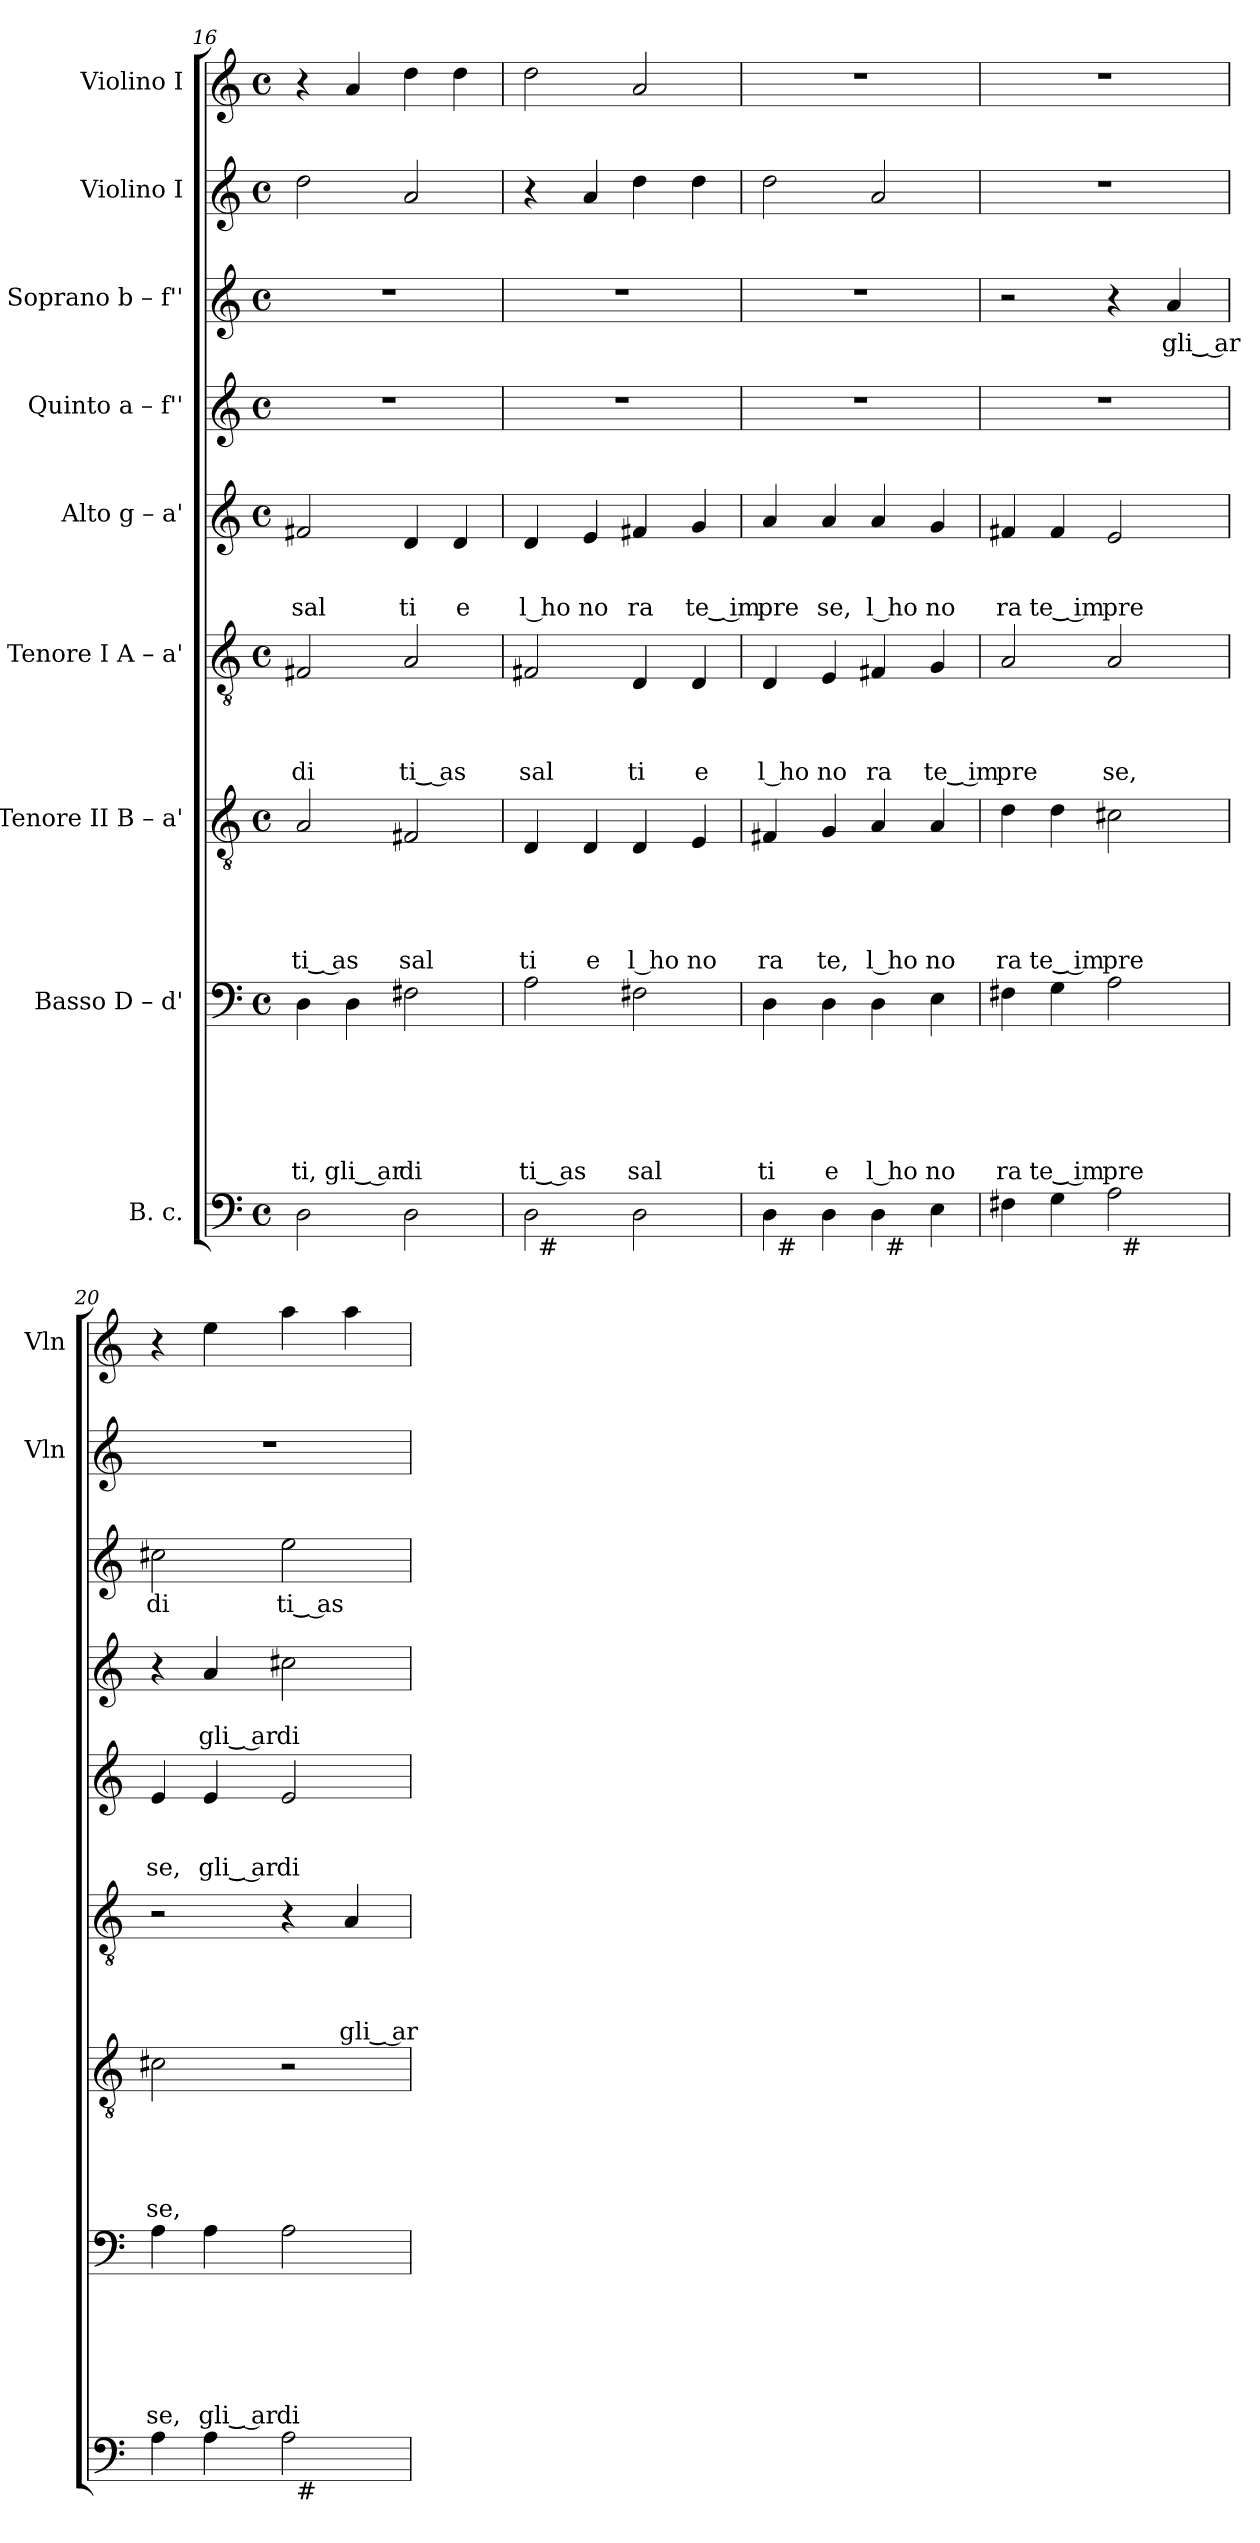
**kern	**kern	**text	**text	**text	**text	**text	**text	**kern	**text	**text	**text	**text	**text	**kern	**text	**text	**text	**text	**kern	**text	**text	**text	**kern	**text	**text	**kern	**text	**kern	**kern
*part9	*part8	*part8	*part8	*part8	*part8	*part8	*part8	*part7	*part7	*part7	*part7	*part7	*part7	*part6	*part6	*part6	*part6	*part6	*part5	*part5	*part5	*part5	*part4	*part4	*part4	*part3	*part3	*part2	*part1
*staff9	*staff8	*staff8	*staff8	*staff8	*staff8	*staff8	*staff8	*staff7	*staff7	*staff7	*staff7	*staff7	*staff7	*staff6	*staff6	*staff6	*staff6	*staff6	*staff5	*staff5	*staff5	*staff5	*staff4	*staff4	*staff4	*staff3	*staff3	*staff2	*staff1
*I"B. c.	*I"Basso D – d'	*	*	*	*	*	*	*I"Tenore II B – a'	*	*	*	*	*	*I"Tenore I A – a'	*	*	*	*	*I"Alto g – a'	*	*	*	*I"Quinto a – f''	*	*	*I"Soprano b – f''	*	*I"Violino I	*I"Violino I
*	*	*	*	*	*	*	*	*	*	*	*	*	*	*	*	*	*	*	*	*	*	*	*	*	*	*	*	*I'Vln	*I'Vln
!!LO:PB:g=z
*clefF4	*clefF4	*	*	*	*	*	*	*clefGv2	*	*	*	*	*	*clefGv2	*	*	*	*	*clefG2	*	*	*	*clefG2	*	*	*clefG2	*	*clefG2	*clefG2
*k[]	*k[]	*	*	*	*	*	*	*k[]	*	*	*	*	*	*k[]	*	*	*	*	*k[]	*	*	*	*k[]	*	*	*k[]	*	*k[]	*k[]
*C:	*C:	*	*	*	*	*	*	*C:	*	*	*	*	*	*C:	*	*	*	*	*C:	*	*	*	*C:	*	*	*C:	*	*C:	*C:
*M4/4	*M4/4	*	*	*	*	*	*	*M4/4	*	*	*	*	*	*M4/4	*	*	*	*	*M4/4	*	*	*	*M4/4	*	*	*M4/4	*	*M4/4	*M4/4
*met(c)	*met(c)	*	*	*	*	*	*	*met(c)	*	*	*	*	*	*met(c)	*	*	*	*	*met(c)	*	*	*	*met(c)	*	*	*met(c)	*	*met(c)	*met(c)
=16	=16	=16	=16	=16	=16	=16	=16	=16	=16	=16	=16	=16	=16	=16	=16	=16	=16	=16	=16	=16	=16	=16	=16	=16	=16	=16	=16	=16	=16
!	!	!	!	!	!	!	!LO:LY:b	!	!	!	!	!	!LO:LY:b:rj	!	!	!	!	!LO:LY:b	!	!	!	!LO:LY:b	!	!	!	!	!	!	!
2D\	4D\	.	.	.	.	.	ti,	2A/	.	.	.	.	ti‿ as	2F#X/	.	.	.	di	2f#X/	.	.	sal	1r	.	.	1r	.	2dd\	4r
!	!	!	!	!	!	!	!LO:LY:b:rj	!	!	!	!	!	!	!	!	!	!	!	!	!	!	!	!	!	!	!	!	!	!
.	4D\	.	.	.	.	.	gli‿ ar	.	.	.	.	.	.	.	.	.	.	.	.	.	.	.	.	.	.	.	.	.	4a/
!	!	!	!	!	!	!	!LO:LY:b	!	!	!	!	!	!LO:LY:b	!	!	!	!	!LO:LY:b:rj	!	!	!	!LO:LY:b	!	!	!	!	!	!	!
2D\	2F#X\	.	.	.	.	.	di	2F#X/	.	.	.	.	sal	2A/	.	.	.	ti‿ as	4d/	.	.	ti	.	.	.	.	.	2a/	4dd\
!	!	!	!	!	!	!	!	!	!	!	!	!	!	!	!	!	!	!	!	!	!	!LO:LY:b	!	!	!	!	!	!	!
.	.	.	.	.	.	.	.	.	.	.	.	.	.	.	.	.	.	.	4d/	.	.	e	.	.	.	.	.	.	4dd\
=17	=17	=17	=17	=17	=17	=17	=17	=17	=17	=17	=17	=17	=17	=17	=17	=17	=17	=17	=17	=17	=17	=17	=17	=17	=17	=17	=17	=17	=17
!	!	!	!	!	!	!	!LO:LY:b:rj	!	!	!	!	!	!LO:LY:b	!	!	!	!	!LO:LY:b	!	!	!	!LO:LY:b:rj	!	!	!	!	!	!	!
*^	*	*	*	*	*	*	*	*	*	*	*	*	*	*	*	*	*	*	*	*	*	*	*	*	*	*	*	*	*
2D\	32ryy	2A\	.	.	.	.	.	ti‿ as	4D/	.	.	.	.	ti	2F#X/	.	.	.	sal	4d/	.	.	l ho	1r	.	.	1r	.	4r	2dd\
!	!LO:TX:b:t=#	!	!	!	!	!	!	!	!	!	!	!	!	!	!	!	!	!	!	!	!	!	!	!	!	!	!	!	!	!
.	2ryy	.	.	.	.	.	.	.	.	.	.	.	.	.	.	.	.	.	.	.	.	.	.	.	.	.	.	.	.	.
!	!	!	!	!	!	!	!	!	!	!	!	!	!	!LO:LY:b	!	!	!	!	!	!	!	!	!LO:LY:b	!	!	!	!	!	!	!
.	.	.	.	.	.	.	.	.	4D/	.	.	.	.	e	.	.	.	.	.	4e/	.	.	no	.	.	.	.	.	4a/	.
!	!	!	!	!	!	!	!	!LO:LY:b	!	!	!	!	!	!LO:LY:b:rj	!	!	!	!	!LO:LY:b	!	!	!	!LO:LY:b	!	!	!	!	!	!	!
2D\	.	2F#X\	.	.	.	.	.	sal	4D/	.	.	.	.	l ho	4D/	.	.	.	ti	4f#X/	.	.	ra	.	.	.	.	.	4dd\	2a/
.	4...ryy	.	.	.	.	.	.	.	.	.	.	.	.	.	.	.	.	.	.	.	.	.	.	.	.	.	.	.	.	.
!	!	!	!	!	!	!	!	!	!	!	!	!	!	!LO:LY:b	!	!	!	!	!LO:LY:b	!	!	!	!LO:LY:b:rj	!	!	!	!	!	!	!
.	.	.	.	.	.	.	.	.	4E/	.	.	.	.	no	4D/	.	.	.	e	4g/	.	.	te‿ im	.	.	.	.	.	4dd\	.
=18	=18	=18	=18	=18	=18	=18	=18	=18	=18	=18	=18	=18	=18	=18	=18	=18	=18	=18	=18	=18	=18	=18	=18	=18	=18	=18	=18	=18	=18	=18
!	!	!	!	!	!	!	!	!LO:LY:b	!	!	!	!	!	!LO:LY:b	!	!	!	!	!LO:LY:b:rj	!	!	!	!LO:LY:b	!	!	!	!	!	!	!
4D\	32ryy	4D\	.	.	.	.	.	ti	4F#X/	.	.	.	.	ra	4D/	.	.	.	l ho	4a/	.	.	pre	1r	.	.	1r	.	2dd\	1r
!	!LO:TX:b:t=#	!	!	!	!	!	!	!	!	!	!	!	!	!	!	!	!	!	!	!	!	!	!	!	!	!	!	!	!	!
.	2ryy	.	.	.	.	.	.	.	.	.	.	.	.	.	.	.	.	.	.	.	.	.	.	.	.	.	.	.	.	.
!	!	!	!	!	!	!	!	!LO:LY:b	!	!	!	!	!	!LO:LY:b	!	!	!	!	!LO:LY:b	!	!	!	!LO:LY:b	!	!	!	!	!	!	!
4D\	.	4D\	.	.	.	.	.	e	4G/	.	.	.	.	te,	4E/	.	.	.	no	4a/	.	.	se,	.	.	.	.	.	.	.
!	!	!	!	!	!	!	!	!LO:LY:b:rj	!	!	!	!	!	!LO:LY:b:rj	!	!	!	!	!LO:LY:b	!	!	!	!LO:LY:b:rj	!	!	!	!	!	!	!
4D\	.	4D\	.	.	.	.	.	l ho	4A/	.	.	.	.	l ho	4F#X/	.	.	.	ra	4a/	.	.	l ho	.	.	.	.	.	2a/	.
!	!LO:TX:b:t=#	!	!	!	!	!	!	!	!	!	!	!	!	!	!	!	!	!	!	!	!	!	!	!	!	!	!	!	!	!
.	4...ryy	.	.	.	.	.	.	.	.	.	.	.	.	.	.	.	.	.	.	.	.	.	.	.	.	.	.	.	.	.
!	!	!	!	!	!	!	!	!LO:LY:b	!	!	!	!	!	!LO:LY:b	!	!	!	!	!LO:LY:b:rj	!	!	!	!LO:LY:b	!	!	!	!	!	!	!
4E\	.	4E\	.	.	.	.	.	no	4A/	.	.	.	.	no	4G/	.	.	.	te‿ im	4g/	.	.	no	.	.	.	.	.	.	.
=19	=19	=19	=19	=19	=19	=19	=19	=19	=19	=19	=19	=19	=19	=19	=19	=19	=19	=19	=19	=19	=19	=19	=19	=19	=19	=19	=19	=19	=19	=19
!	!	!	!	!	!	!	!	!LO:LY:b	!	!	!	!	!	!LO:LY:b	!	!	!	!	!LO:LY:b	!	!	!	!LO:LY:b	!	!	!	!	!	!	!
4F#X\	2ryy	4F#X\	.	.	.	.	.	ra	4d\	.	.	.	.	ra	2A/	.	.	.	pre	4f#X/	.	.	ra	1r	.	.	2r	.	1r	1r
!	!	!	!	!	!	!	!	!LO:LY:b:rj	!	!	!	!	!	!LO:LY:b:rj	!	!	!	!	!	!	!	!	!LO:LY:b:rj	!	!	!	!	!	!	!
4G\	.	4G\	.	.	.	.	.	te‿ im	4d\	.	.	.	.	te‿ im	.	.	.	.	.	4f#/	.	.	te‿ im	.	.	.	.	.	.	.
!	!	!	!	!	!	!	!	!LO:LY:b	!	!	!	!	!	!LO:LY:b	!	!	!	!	!LO:LY:b	!	!	!	!LO:LY:b	!	!	!	!	!	!	!
2A\	32ryy	2A\	.	.	.	.	.	pre	2c#X\	.	.	.	.	pre	2A/	.	.	.	se,	2e/	.	.	pre	.	.	.	4r	.	.	.
!	!LO:TX:b:t=#	!	!	!	!	!	!	!	!	!	!	!	!	!	!	!	!	!	!	!	!	!	!	!	!	!	!	!	!	!
.	4...ryy	.	.	.	.	.	.	.	.	.	.	.	.	.	.	.	.	.	.	.	.	.	.	.	.	.	.	.	.	.
!	!	!	!	!	!	!	!	!	!	!	!	!	!	!	!	!	!	!	!	!	!	!	!	!	!	!	!	!LO:LY:b:rj	!	!
.	.	.	.	.	.	.	.	.	.	.	.	.	.	.	.	.	.	.	.	.	.	.	.	.	.	.	4a/	gli‿ ar	.	.
=20	=20	=20	=20	=20	=20	=20	=20	=20	=20	=20	=20	=20	=20	=20	=20	=20	=20	=20	=20	=20	=20	=20	=20	=20	=20	=20	=20	=20	=20	=20
!	!	!	!	!	!	!	!	!LO:LY:b	!	!	!	!	!	!LO:LY:b	!	!	!	!	!	!	!	!	!LO:LY:b	!	!	!	!	!LO:LY:b	!	!
4A\	2ryy	4A\	.	.	.	.	.	se,	2c#X\	.	.	.	.	se,	2r	.	.	.	.	4e/	.	.	se,	4r	.	.	2cc#X\	di	1r	4r
!	!	!	!	!	!	!	!	!LO:LY:b:rj	!	!	!	!	!	!	!	!	!	!	!	!	!	!	!LO:LY:b:rj	!	!	!LO:LY:b:rj	!	!	!	!
4A\	.	4A\	.	.	.	.	.	gli‿ ar	.	.	.	.	.	.	.	.	.	.	.	4e/	.	.	gli‿ ar	4a/	.	gli‿ ar	.	.	.	4ee\
!	!	!	!	!	!	!	!	!LO:LY:b	!	!	!	!	!	!	!	!	!	!	!	!	!	!	!LO:LY:b	!	!	!LO:LY:b	!	!LO:LY:b:rj	!	!
2A\	32ryy	2A\	.	.	.	.	.	di	2r	.	.	.	.	.	4r	.	.	.	.	2e/	.	.	di	2cc#X\	.	di	2ee\	ti‿ as	.	4aa\
!	!LO:TX:b:t=#	!	!	!	!	!	!	!	!	!	!	!	!	!	!	!	!	!	!	!	!	!	!	!	!	!	!	!	!	!
.	4...ryy	.	.	.	.	.	.	.	.	.	.	.	.	.	.	.	.	.	.	.	.	.	.	.	.	.	.	.	.	.
!	!	!	!	!	!	!	!	!	!	!	!	!	!	!	!	!	!	!	!LO:LY:b:rj	!	!	!	!	!	!	!	!	!	!	!
.	.	.	.	.	.	.	.	.	.	.	.	.	.	.	4A/	.	.	.	gli‿ ar	.	.	.	.	.	.	.	.	.	.	4aa\
*v	*v	*	*	*	*	*	*	*	*	*	*	*	*	*	*	*	*	*	*	*	*	*	*	*	*	*	*	*	*	*
=	=	=	=	=	=	=	=	=	=	=	=	=	=	=	=	=	=	=	=	=	=	=	=	=	=	=	=	=	=
*-	*-	*-	*-	*-	*-	*-	*-	*-	*-	*-	*-	*-	*-	*-	*-	*-	*-	*-	*-	*-	*-	*-	*-	*-	*-	*-	*-	*-	*-
